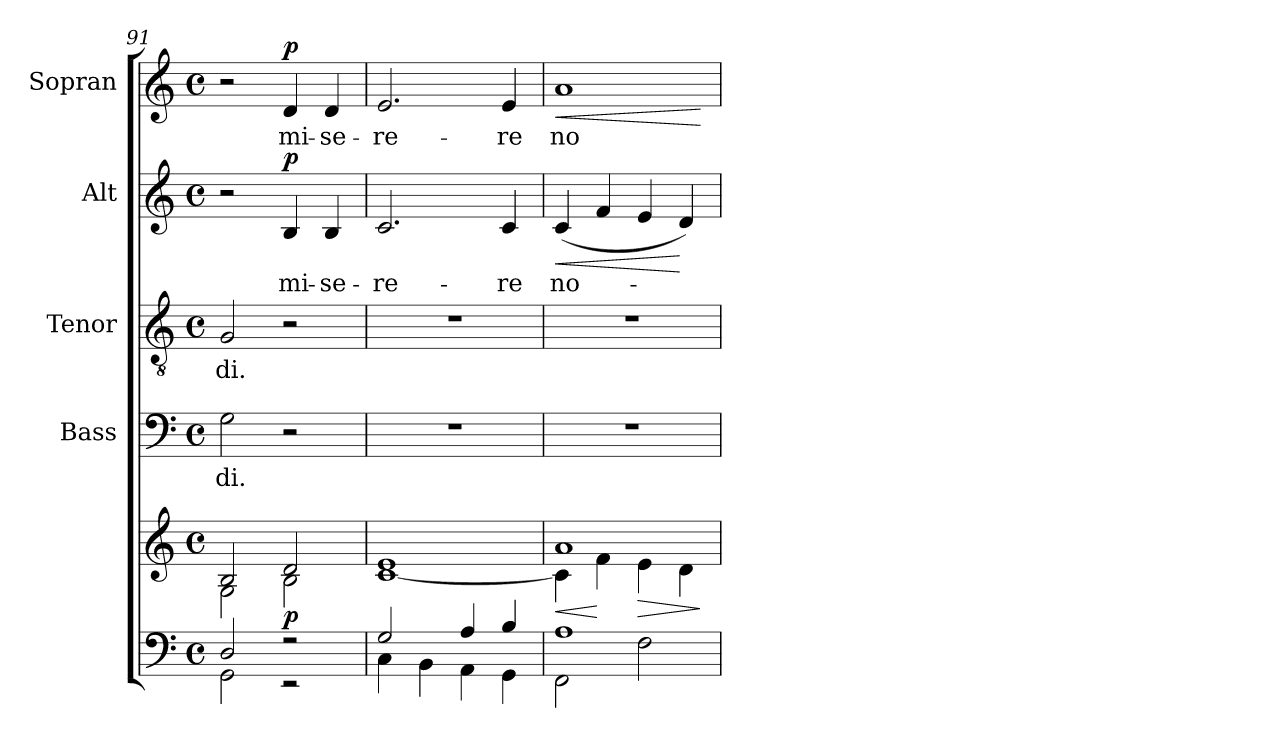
**kern	**kern	**dynam	**kern	**text	**kern	**text	**kern	**text	**dynam	**kern	**text	**dynam
*part5	*part5	*part5	*part4	*part4	*part3	*part3	*part2	*part2	*part2	*part1	*part1	*part1
*staff6	*staff5	*staff5/6	*staff4	*staff4	*staff3	*staff3	*staff2	*staff2	*staff2	*staff1	*staff1	*staff1
*	*	*	*I"Bass	*	*I"Tenor	*	*I"Alt	*	*	*I"Sopran	*	*
*	*	*	*I'B.	*	*I'T.	*	*I'A.	*	*	*I'S.	*	*
*clefF4	*clefG2	*	*clefF4	*	*clefGv2	*	*clefG2	*	*	*clefG2	*	*
*k[]	*k[]	*	*k[]	*	*k[]	*	*k[]	*	*	*k[]	*	*
*C:	*C:	*	*C:	*	*C:	*	*C:	*	*	*C:	*	*
*M4/4	*M4/4	*	*M4/4	*	*M4/4	*	*M4/4	*	*	*M4/4	*	*
*met(c)	*met(c)	*	*met(c)	*	*met(c)	*	*met(c)	*	*	*met(c)	*	*
=91	=91	=91	=91	=91	=91	=91	=91	=91	=91	=91	=91	=91
*^	*^	*	*	*	*	*	*	*	*	*	*	*
!	!	!	!	!	!	!LO:LY:b	!	!LO:LY:b	!	!	!	!	!	!
2D/	2GG\	2B/	2G\	.	2G\	-di.	2G/	-di.	2r	.	.	2r	.	.
!	!	!	!	!LO:DY:b	!	!	!	!	!	!LO:LY:b	!LO:DY:a	!	!LO:LY:b	!LO:DY:a
2r	2r	2d/	2B\	p	2r	.	2r	.	4B/	mi-	p	4d/	mi-	p
!	!	!	!	!	!	!	!	!	!	!LO:LY:b	!	!	!LO:LY:b	!
.	.	.	.	.	.	.	.	.	4B/	-se-	.	4d/	-se-	.
!!LO:PB:g=z
=92	=92	=92	=92	=92	=92	=92	=92	=92	=92	=92	=92	=92	=92	=92
!	!	!	!	!	!	!	!	!	!	!LO:LY:b	!	!	!LO:LY:b	!
2G/	4C\	1e	[<1c	.	1r	.	1r	.	2.c/	-re-	.	2.e/	-re-	.
.	4BB\	.	.	.	.	.	.	.	.	.	.	.	.	.
4A/	4AA\	.	.	.	.	.	.	.	.	.	.	.	.	.
!	!	!	!	!	!	!	!	!	!	!LO:LY:b	!	!	!LO:LY:b	!
4B/	4GG\	.	.	.	.	.	.	.	4c/	-re	.	4e/	-re	.
=93	=93	=93	=93	=93	=93	=93	=93	=93	=93	=93	=93	=93	=93	=93
!	!	!	!	!LO:HP:b	!	!	!	!	!	!LO:LY:b	!LO:HP:b	!	!LO:LY:b	!LO:HP:b
1A	2FF\	1a	4c\]	<	1r	.	1r	.	(<4c/	no-	<	1a	no-	<
.	.	.	4f\	[	.	.	.	.	4f/	.	.	.	.	.
!	!	!	!	!LO:HP:b	!	!	!	!	!	!	!	!	!	!
.	2F\	.	4e\	>	.	.	.	.	4e/	.	.	.	.	.
.	.	.	4d\	.	.	.	.	.	4d/)	.	[	.	.	.
*v	*v	*	*	*	*	*	*	*	*	*	*	*	*	*
*	*v	*v	*	*	*	*	*	*	*	*	*	*	*
.	.	]	.	.	.	.	.	.	.	.	.	[
=	=	=	=	=	=	=	=	=	=	=	=	=
*-	*-	*-	*-	*-	*-	*-	*-	*-	*-	*-	*-	*-
